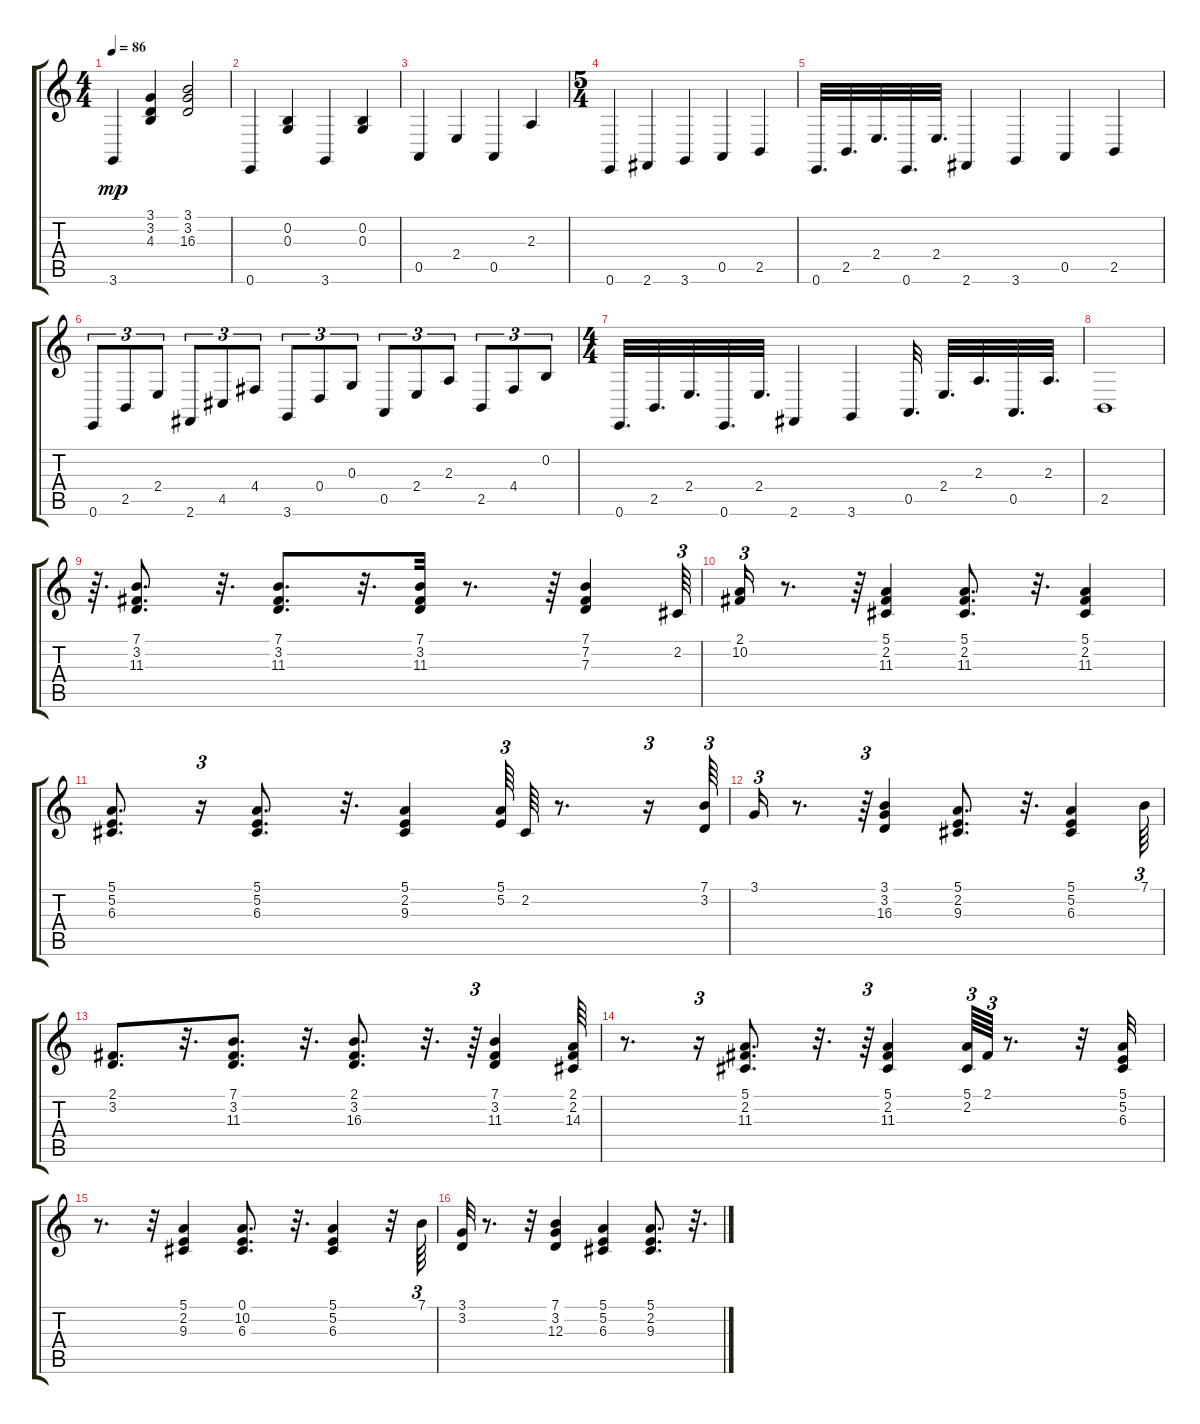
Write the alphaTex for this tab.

\track "" {instrument acousticgrandpiano}
\staff {score tabs}
\tuning (E4 B3 G3 D3 A2 E2) {hide}
\ts (4 4)
\tempo 86
\clef g2
\ks c
3.6.4{dy mp} (3.1 3.2 4.3).4 (3.1 3.2 16.3).2 |
0.6.4 (0.2 0.3).4 3.6.4 (0.2 0.3).4 |
0.5.4 2.4.4 0.5.4 2.3.4 |
\ts (5 4)
0.6.4 2.6.4 3.6.4 0.5.4 2.5.4 |
0.6.32{d} 2.5.32{d} 2.4.32{d} 0.6.32{d} 2.4.32{d} 2.6.4 3.6.4 0.5.4 2.5.4 |
0.6.8{tu (3 2)} 2.5.8{tu (3 2)} 2.4.8{tu (3 2)} 2.6.8{tu (3 2)} 4.5.8{tu (3 2)} 4.4.8{tu (3 2)} 3.6.8{tu (3 2)} 0.4.8{tu (3 2)} 0.3.8{tu (3 2)} 0.5.8{tu (3 2)} 2.4.8{tu (3 2)} 2.3.8{tu (3 2)} 2.5.8{tu (3 2)} 4.4.8{tu (3 2)} 0.2.8{tu (3 2)} |
\ts (4 4)
0.6.32{d} 2.5.32{d} 2.4.32{d} 0.6.32{d} 2.4.32{d} 2.6.4 3.6.4 0.5.32{d} 2.4.32{d} 2.3.32{d} 0.5.32{d} 2.3.32{d} |
2.5.1 |
r.64{d} (7.1 3.2 11.3).8{d} r.32{d} (7.1 3.2 11.3).8{d} r.32{d} (7.1 3.2 11.3).32 r.8{d} r.64 (7.1 7.2 7.3).4 2.2.64{tu (3 2)} |
(2.1 10.2).16{tu (3 2)} r.8{d} r.64 (5.1 2.2 11.3).4 (5.1 2.2 11.3).8{d} r.32{d} (5.1 2.2 11.3).4 |
(5.1 5.2 6.3).8{d} r.16{tu (3 2)} (5.1 5.2 6.3).8{d} r.32{d} (5.1 2.2 9.3).4 (5.1 5.2).64{tu (3 2)} 2.2.64 r.8{d} r.16{tu (3 2)} (7.1 3.2).64{tu (3 2)} |
3.1.16{tu (3 2)} r.8{d} r.64{tu (3 2)} (3.1 3.2 16.3).4 (5.1 2.2 9.3).8{d} r.32{d} (5.1 5.2 6.3).4 7.1.64{tu (3 2)} |
(2.1 3.2).8{d} r.32{d} (7.1 3.2 11.3).8{d} r.32{d} (2.1 3.2 16.3).8{d} r.32{d} r.64{tu (3 2)} (7.1 3.2 11.3).4 (2.1 2.2 14.3).64 |
r.8{d} r.16{tu (3 2)} (5.1 2.2 11.3).8{d} r.32{d} r.64{tu (3 2)} (5.1 2.2 11.3).4 (5.1 2.2).64{tu (3 2)} 2.1.64{tu (3 2)} r.8{d} r.32 (5.1 5.2 6.3).32 |
r.8{d} r.32 (5.1 2.2 9.3).4 (0.1 10.2 6.3).8{d} r.32{d} (5.1 5.2 6.3).4 r.32 7.1.64{tu (3 2)} |
(3.1 3.2).32 r.8{d} r.32 (7.1 3.2 12.3).4 (5.1 5.2 6.3).4 (5.1 2.2 9.3).8{d} r.32{d}
